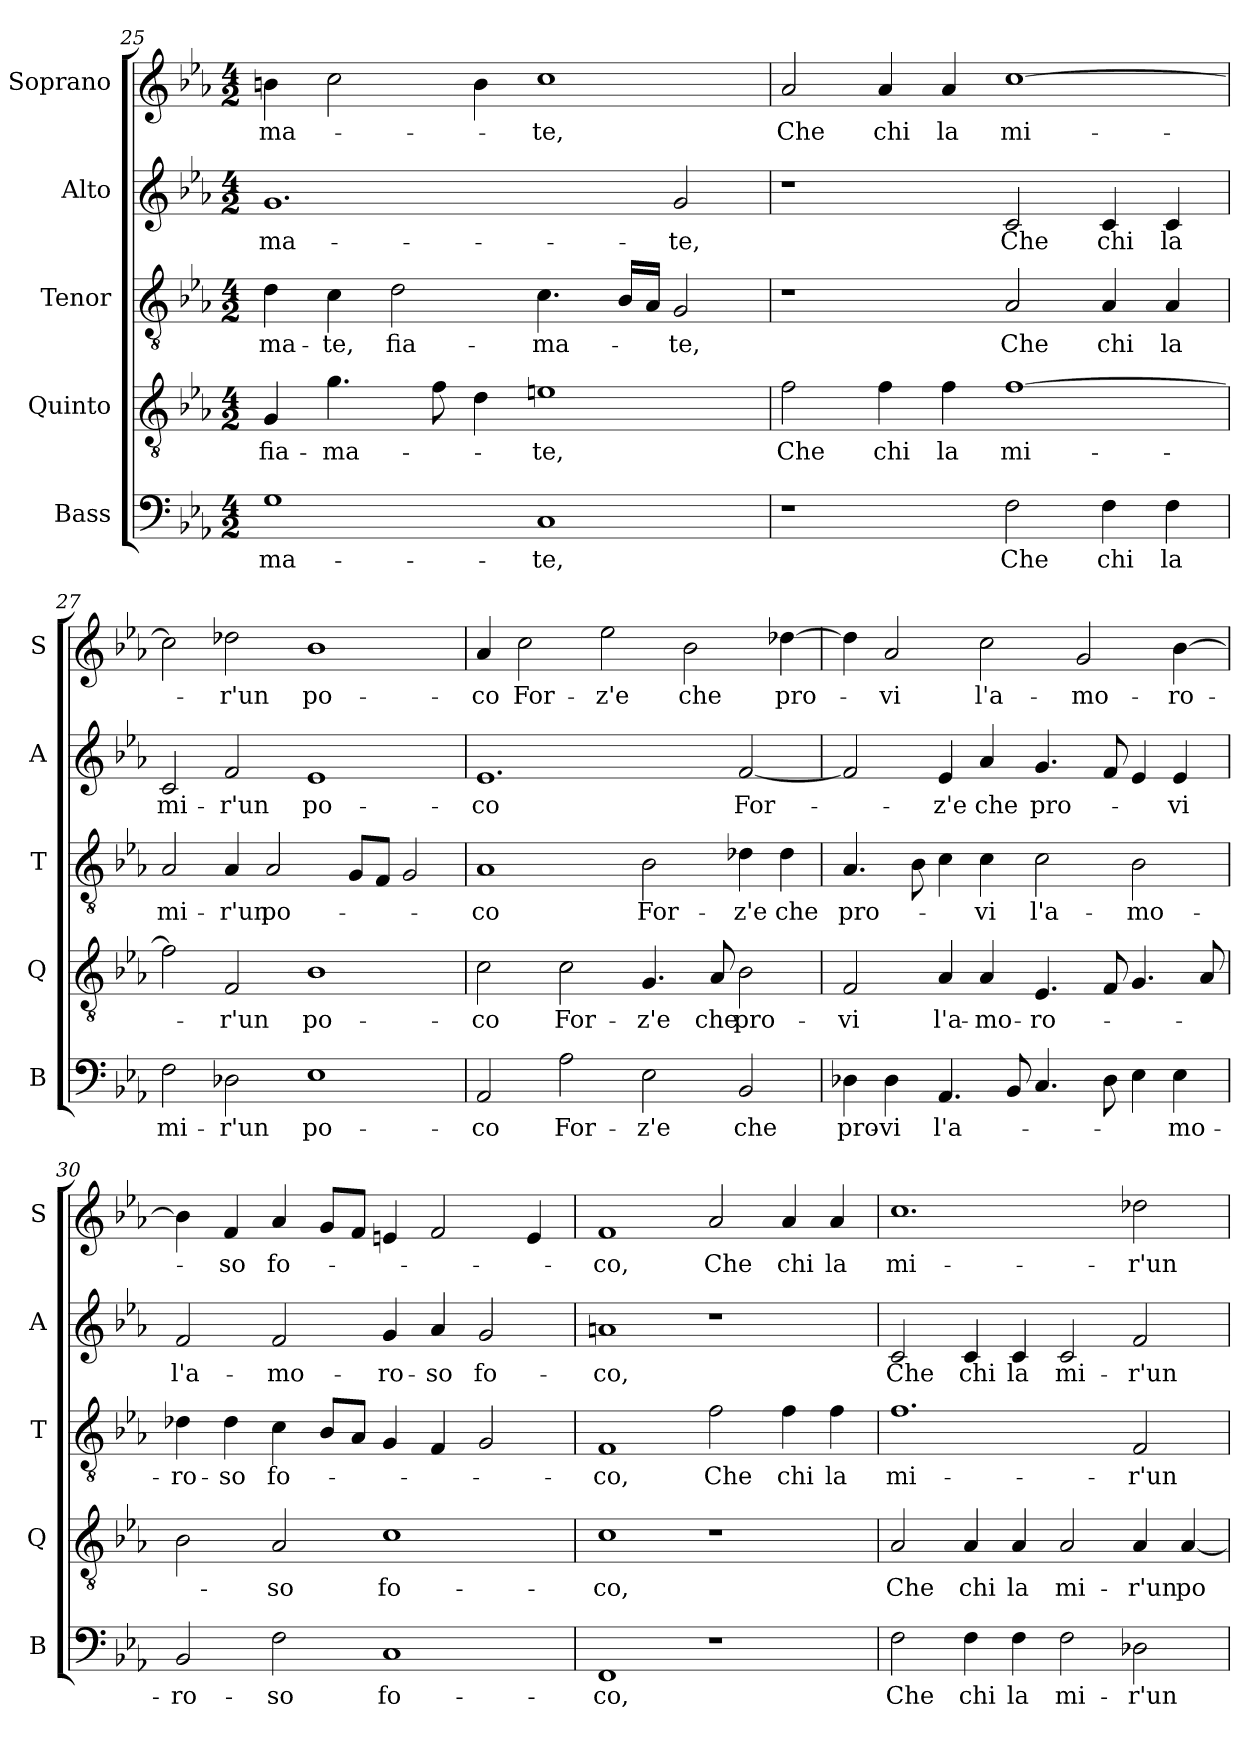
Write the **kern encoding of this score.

**kern	**text	**kern	**text	**kern	**text	**kern	**text	**kern	**text
*part5	*part5	*part4	*part4	*part3	*part3	*part2	*part2	*part1	*part1
*staff5	*staff5	*staff4	*staff4	*staff3	*staff3	*staff2	*staff2	*staff1	*staff1
*I"Bass	*	*I"Quinto	*	*I"Tenor	*	*I"Alto	*	*I"Soprano	*
*I'B	*	*I'Q	*	*I'T	*	*I'A	*	*I'S	*
*clefF4	*	*clefGv2	*	*clefGv2	*	*clefG2	*	*clefG2	*
*k[b-e-a-]	*	*k[b-e-a-]	*	*k[b-e-a-]	*	*k[b-e-a-]	*	*k[b-e-a-]	*
*E-:	*	*E-:	*	*E-:	*	*E-:	*	*E-:	*
*M4/2	*	*M4/2	*	*M4/2	*	*M4/2	*	*M4/2	*
=25	=25	=25	=25	=25	=25	=25	=25	=25	=25
!	!LO:LY:b	!	!LO:LY:b	!	!LO:LY:b	!	!LO:LY:b	!	!LO:LY:b
1G	-ma-	4G/	fia-	4d\	-ma-	1.g	-ma-	4bn\	-ma-
!	!	!	!LO:LY:b	!	!LO:LY:b	!	!	!	!
.	.	4.g\	-ma-	4c\	-te,	.	.	2cc\	.
!	!	!	!	!	!LO:LY:b	!	!	!	!
.	.	.	.	2d\	fia-	.	.	.	.
.	.	8f\	.	.	.	.	.	.	.
.	.	4d\	.	.	.	.	.	4b\	.
!	!LO:LY:b	!	!LO:LY:b	!	!LO:LY:b	!	!	!	!LO:LY:b
1C	-te,	1en	-te,	4.c\	-ma-	.	.	1cc	-te,
.	.	.	.	16B-/LL	.	.	.	.	.
.	.	.	.	16A-/JJ	.	.	.	.	.
!	!	!	!	!	!LO:LY:b	!	!LO:LY:b	!	!
.	.	.	.	2G/	-te,	2g/	-te,	.	.
!!LO:LB:g=z
=26	=26	=26	=26	=26	=26	=26	=26	=26	=26
!	!	!	!LO:LY:b	!	!	!	!	!	!LO:LY:b
1r	.	2f\	Che	1r	.	1r	.	2a-/	Che
!	!	!	!LO:LY:b	!	!	!	!	!	!LO:LY:b
.	.	4f\	chi	.	.	.	.	4a-/	chi
!	!	!	!LO:LY:b	!	!	!	!	!	!LO:LY:b
.	.	4f\	la	.	.	.	.	4a-/	la
!	!LO:LY:b	!	!LO:LY:b	!	!LO:LY:b	!	!LO:LY:b	!	!LO:LY:b
2F\	Che	[1f	mi-	2A-/	Che	2c/	Che	[1cc	mi-
!	!LO:LY:b	!	!	!	!LO:LY:b	!	!LO:LY:b	!	!
4F\	chi	.	.	4A-/	chi	4c/	chi	.	.
!	!LO:LY:b	!	!	!	!LO:LY:b	!	!LO:LY:b	!	!
4F\	la	.	.	4A-/	la	4c/	la	.	.
=27	=27	=27	=27	=27	=27	=27	=27	=27	=27
!	!LO:LY:b	!	!	!	!LO:LY:b	!	!LO:LY:b	!	!
2F\	mi-	2f\]	.	2A-/	mi-	2c/	mi-	2cc\]	.
!	!LO:LY:b	!	!LO:LY:b	!	!LO:LY:b	!	!LO:LY:b	!	!LO:LY:b
2D-X\	-r'un	2F/	-r'un	4A-/	-r'un	2f/	-r'un	2dd-X\	-r'un
!	!	!	!	!	!LO:LY:b	!	!	!	!
.	.	.	.	2A-/	po-	.	.	.	.
!	!LO:LY:b	!	!LO:LY:b	!	!	!	!LO:LY:b	!	!LO:LY:b
1E-	po-	1B-	po-	.	.	1e-	po-	1b-	po-
.	.	.	.	8G/L	.	.	.	.	.
.	.	.	.	8F/J	.	.	.	.	.
.	.	.	.	2G/	.	.	.	.	.
=28	=28	=28	=28	=28	=28	=28	=28	=28	=28
!	!LO:LY:b	!	!LO:LY:b	!	!LO:LY:b	!	!LO:LY:b	!	!LO:LY:b
2AA-/	-co	2c\	-co	1A-	-co	1.e-	-co	4a-/	-co
!	!	!	!	!	!	!	!	!	!LO:LY:b
.	.	.	.	.	.	.	.	2cc\	For-
!	!LO:LY:b	!	!LO:LY:b	!	!	!	!	!	!
2A-\	For-	2c\	For-	.	.	.	.	.	.
!	!	!	!	!	!	!	!	!	!LO:LY:b
.	.	.	.	.	.	.	.	2ee-\	-z'e
!	!LO:LY:b	!	!LO:LY:b	!	!LO:LY:b	!	!	!	!
2E-\	-z'e	4.G/	-z'e	2B-\	For-	.	.	.	.
!	!	!	!	!	!	!	!	!	!LO:LY:b
.	.	.	.	.	.	.	.	2b-\	che
!	!	!	!LO:LY:b	!	!	!	!	!	!
.	.	8A-/	che	.	.	.	.	.	.
!	!LO:LY:b	!	!LO:LY:b	!	!LO:LY:b	!	!LO:LY:b	!	!
2BB-/	che	2B-\	pro-	4d-X\	-z'e	[2f/	For-	.	.
!	!	!	!	!	!LO:LY:b	!	!	!	!LO:LY:b
.	.	.	.	4d-\	che	.	.	[4dd-X\	pro-
!!LO:PB:g=z
=29	=29	=29	=29	=29	=29	=29	=29	=29	=29
!	!LO:LY:b	!	!LO:LY:b	!	!LO:LY:b	!	!	!	!
4D-X\	pro-	2F/	-vi	4.A-/	pro-	2f/]	.	4dd-\]	.
!	!LO:LY:b	!	!	!	!	!	!	!	!LO:LY:b
4D-\	-vi	.	.	.	.	.	.	2a-/	-vi
.	.	.	.	8B-\	.	.	.	.	.
!	!LO:LY:b	!	!LO:LY:b	!	!	!	!LO:LY:b	!	!
4.AA-/	l'a-	4A-/	l'a-	4c\	.	4e-/	-z'e	.	.
!	!	!	!LO:LY:b	!	!LO:LY:b	!	!LO:LY:b	!	!LO:LY:b
.	.	4A-/	-mo-	4c\	-vi	4a-/	che	2cc\	l'a-
8BB-/	.	.	.	.	.	.	.	.	.
!	!	!	!LO:LY:b	!	!LO:LY:b	!	!LO:LY:b	!	!
4.C/	.	4.E-/	-ro-	2c\	l'a-	4.g/	pro-	.	.
!	!	!	!	!	!	!	!	!	!LO:LY:b
.	.	.	.	.	.	.	.	2g/	-mo-
8D-\	.	8F/	.	.	.	8f/	.	.	.
!	!	!	!	!	!LO:LY:b	!	!	!	!
4E-\	.	4.G/	.	2B-\	-mo-	4e-/	.	.	.
!	!LO:LY:b	!	!	!	!	!	!LO:LY:b	!	!LO:LY:b
4E-\	-mo-	.	.	.	.	4e-/	-vi	[4b-\	-ro-
.	.	8A-/	.	.	.	.	.	.	.
=30	=30	=30	=30	=30	=30	=30	=30	=30	=30
!	!LO:LY:b	!	!	!	!LO:LY:b	!	!LO:LY:b	!	!
2BB-/	-ro-	2B-\	.	4d-X\	-ro-	2f/	l'a-	4b-\]	.
!	!	!	!	!	!LO:LY:b	!	!	!	!LO:LY:b
.	.	.	.	4d-\	-so	.	.	4f/	-so
!	!LO:LY:b	!	!LO:LY:b	!	!LO:LY:b	!	!LO:LY:b	!	!LO:LY:b
2F\	-so	2A-/	-so	4c\	fo-	2f/	-mo-	4a-/	fo-
.	.	.	.	8B-/L	.	.	.	8g/L	.
.	.	.	.	8A-/J	.	.	.	8f/J	.
!	!LO:LY:b	!	!LO:LY:b	!	!	!	!LO:LY:b	!	!
1C	fo-	1c	fo-	4G/	.	4g/	-ro-	4en/	.
!	!	!	!	!	!	!	!LO:LY:b	!	!
.	.	.	.	4F/	.	4a-/	-so	2f/	.
!	!	!	!	!	!	!	!LO:LY:b	!	!
.	.	.	.	2G/	.	2g/	fo-	.	.
.	.	.	.	.	.	.	.	4e/	.
=31	=31	=31	=31	=31	=31	=31	=31	=31	=31
!	!LO:LY:b	!	!LO:LY:b	!	!LO:LY:b	!	!LO:LY:b	!	!LO:LY:b
1FF	-co,	1c	-co,	1F	-co,	1an	-co,	1f	-co,
!	!	!	!	!	!LO:LY:b	!	!	!	!LO:LY:b
1r	.	1r	.	2f\	Che	1r	.	2a-/	Che
!	!	!	!	!	!LO:LY:b	!	!	!	!LO:LY:b
.	.	.	.	4f\	chi	.	.	4a-/	chi
!	!	!	!	!	!LO:LY:b	!	!	!	!LO:LY:b
.	.	.	.	4f\	la	.	.	4a-/	la
!!LO:LB:g=z
=32	=32	=32	=32	=32	=32	=32	=32	=32	=32
!	!LO:LY:b	!	!LO:LY:b	!	!LO:LY:b	!	!LO:LY:b	!	!LO:LY:b
2F\	Che	2A-/	Che	1.f	mi-	2c/	Che	1.cc	mi-
!	!LO:LY:b	!	!LO:LY:b	!	!	!	!LO:LY:b	!	!
4F\	chi	4A-/	chi	.	.	4c/	chi	.	.
!	!LO:LY:b	!	!LO:LY:b	!	!	!	!LO:LY:b	!	!
4F\	la	4A-/	la	.	.	4c/	la	.	.
!	!LO:LY:b	!	!LO:LY:b	!	!	!	!LO:LY:b	!	!
2F\	mi-	2A-/	mi-	.	.	2c/	mi-	.	.
!	!LO:LY:b	!	!LO:LY:b	!	!LO:LY:b	!	!LO:LY:b	!	!LO:LY:b
2D-X\	-r'un	4A-/	-r'un	2F/	-r'un	2f/	-r'un	2dd-X\	-r'un
!	!	!	!LO:LY:b	!	!	!	!	!	!
.	.	[4A-/	po-	.	.	.	.	.	.
=	=	=	=	=	=	=	=	=	=
*-	*-	*-	*-	*-	*-	*-	*-	*-	*-
